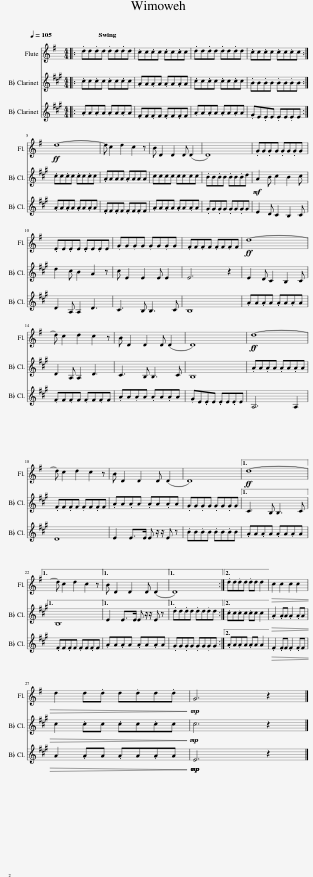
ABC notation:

X:1
%%score 1 2 3
L:1/8
Q:1/4=105
M:4/4
I:linebreak $
K:G
V:1 treble
V:2 treble transpose=-2
V:3 treble transpose=-2
V:1
|: .dd.dd .dd.dd | .cc.cc .cc.cc | .dd.dd .dd.dd | .cc.cc .cc.cc :|$!ff! d8- | %5
 d c2 d2 c2 z | B D2 D2 D (D2 | D8) | .GG.GG .GG.GG |$ .EE.EE .EE.EE | %10
 .GG.GG .GG.GG | .FF.FF .FF.FF |!ff! d8- |$ d c2 d2 c2 z | B D2 D2 D (D2 | %15
 D8) |!ff! d8- |$ d c2 d2 c2 z | B D2 D2 D (D2 | D8) |1 %20
!ff! d8- ||1$ d c2 d2 c2 z ||1 B D2 D2 D (D2 ||1 D8) :|2 .dd.dd .dd d2 || %25
!>(! c2 c2 c2 c2 |$ d2 d.d d.dd.d!>)! |!mp! G6 z2 |] %28
V:2
[K:A]|: .cc.cc .cc.cc | .AA.AA .AA.AA | .cc.cc .cc.cc | .BB.BB .BB.BB :|$ .cc.cc .cc.cc | %5
 .AAAA .AAAA | cccc cccc | .BB.BB .BB.Bd |!mf! A2 B c2 B2 c |$ d2 c B2 A2 z | %10
 c E2 E2 E E2 | E6 z2 | E2 D C2 B,2 C |$ D2 A, A,2 D3 | C3 B, B,3 C | %15
 B,8 | .AA.AA .AA.AA |$ .FF.FF .FF.FF | .AA.AA .AA.AA | .GG.GG .GG.GG |1 %20
 C3 B, B,3 C ||1$ B,8 ||1 E2 E>E E z/ z/ E z ||1 .dd.dd .dd.dd :|2 .cc.cc .cc c2 || %25
!>(! .A2 .AA .A2 .AA |$ c2 .cc .cc.cc!>)! |!mp! c6 z2 |] %28
V:3
[K:A]|: .AA.AA .AA.AA | .FF.FF .FF.FF | .AA.AA .AA.AA | .GE.EE .EE.EE :|$ .AA.AA .AA.AA | %5
 .FF.FF .FF.FF | .AA.AA .AA.AA | .GG.GG .GG.GG | E2 D C2 B,2 C |$ D2 A, A,2 D3 | %10
 C3 B, B,3 C | B,8 | .AA.AA .AA.AA |$ .FF.FF .FF.FF | .AA.AA .AA.AA | %15
 .GE.EE .EE.EE | A,6 A,2 |$ D8 | E2 E>E E z/ z/ E z | .BB.BB .BB.BB |1 %20
 .AA.AA .AA.AA ||1$ .FF.FF .FF.FF ||1 .AA.AA .AA.AA ||1 .GG.GG .GG.GG :|2 .AA.AA .AA A2 || %25
!>(! .F2 .FF .F2 .FF |$ A2 .AA .AA.AA!>)! |!mp!!mp! E6 z2 |] %28
